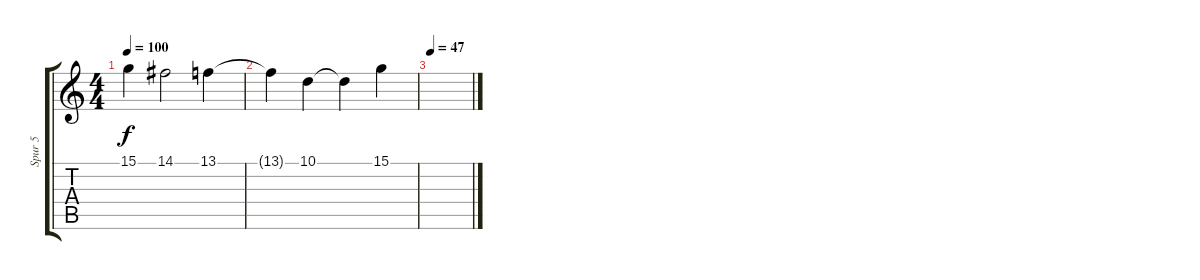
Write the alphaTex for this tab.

\track ("Spur 5" "Spur 5") {instrument lead8bassandlead}
\staff {score tabs}
\tuning (E4 B3 G3 D3 A2 D2) {hide}
\ts (4 4)
\tempo 100
\clef g2
\ks c
15.1{t}.4{dy f} 14.1.2 13.1.4 |
13.1{t}.4 10.1.4 10.1{t}.4 15.1.4 |
\tempo 47
